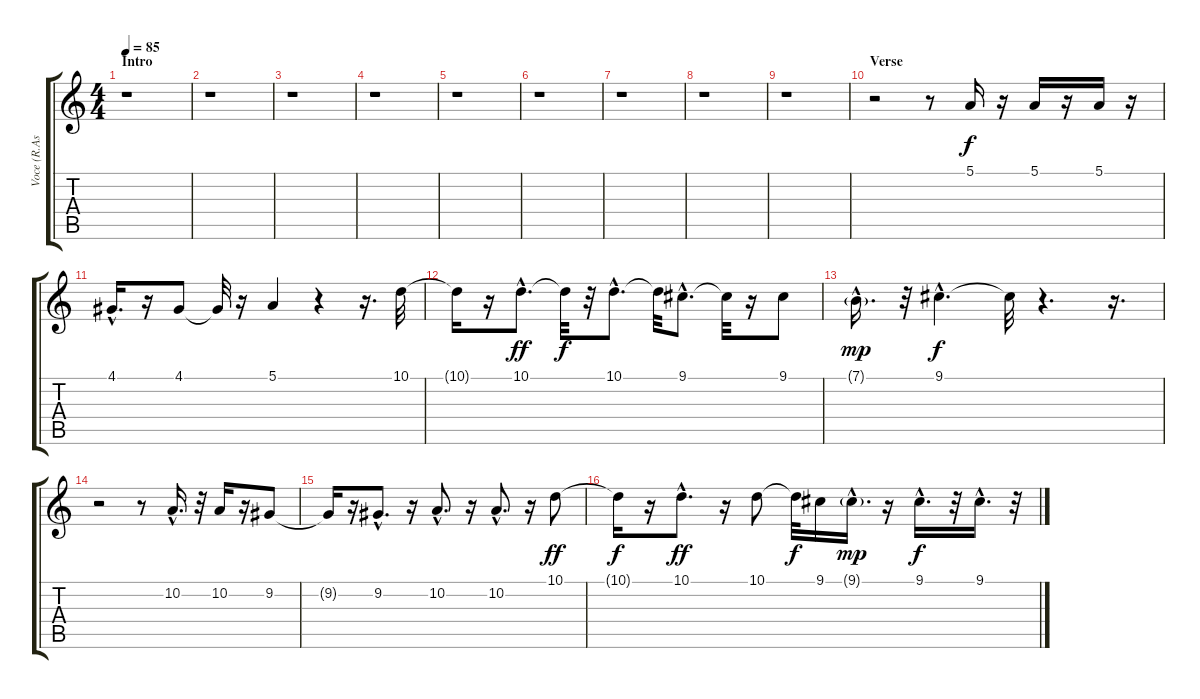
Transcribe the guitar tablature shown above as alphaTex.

\track ("Voce (R.Ashcroft)" "Voce (R.As") {instrument flute}
\staff {score tabs}
\tuning (E4 B3 G3 D3 A2 E2) {hide}
\ts (4 4)
\section ("" "Intro")
\tempo 85
\clef g2
\ks c
r.1{dy f instrument flute} |
r.1 |
r.1 |
r.1 |
r.1 |
r.1 |
r.1 |
r.1 |
r.1 |
\section ("" "Verse")
r.2 r.8 5.1.16 r.16 5.1.16 r.16 5.1.16 r.16 |
4.1{hac}.16{d} r.16 4.1.8 4.1{t}.32 r.16 5.1.4 r.4 r.16{d} 10.1.32 |
10.1{t}.16 r.16 10.1{hac}.8{d dy ff} 10.1{t}.32{dy f} r.32 10.1{hac}.8{d} 10.1{t}.32 9.1{hac}.8{d} 9.1{t}.32 r.16 9.1.8 |
7.1{g hac}.16{d dy mp} r.32 9.1{hac}.4{d dy f} 9.1{t}.32 r.4{d} r.16{d} |
r.2 r.8 10.2{hac}.16{d} r.32 10.2.16 r.16 9.2.8 |
9.2{t}.16 r.16 9.2{hac}.8{d} r.16 10.2{hac}.8{d} r.16 10.2{hac}.8{d} r.16 10.1.8{dy ff} |
10.1{t}.16{dy f} r.16 10.1{hac}.8{d dy ff} r.16 10.1.8 10.1{t}.32{dy f} 9.1.16 9.1{g hac}.16{d dy mp} r.16 9.1{hac}.16{d dy f} r.32 9.1{hac}.16{d} r.32
